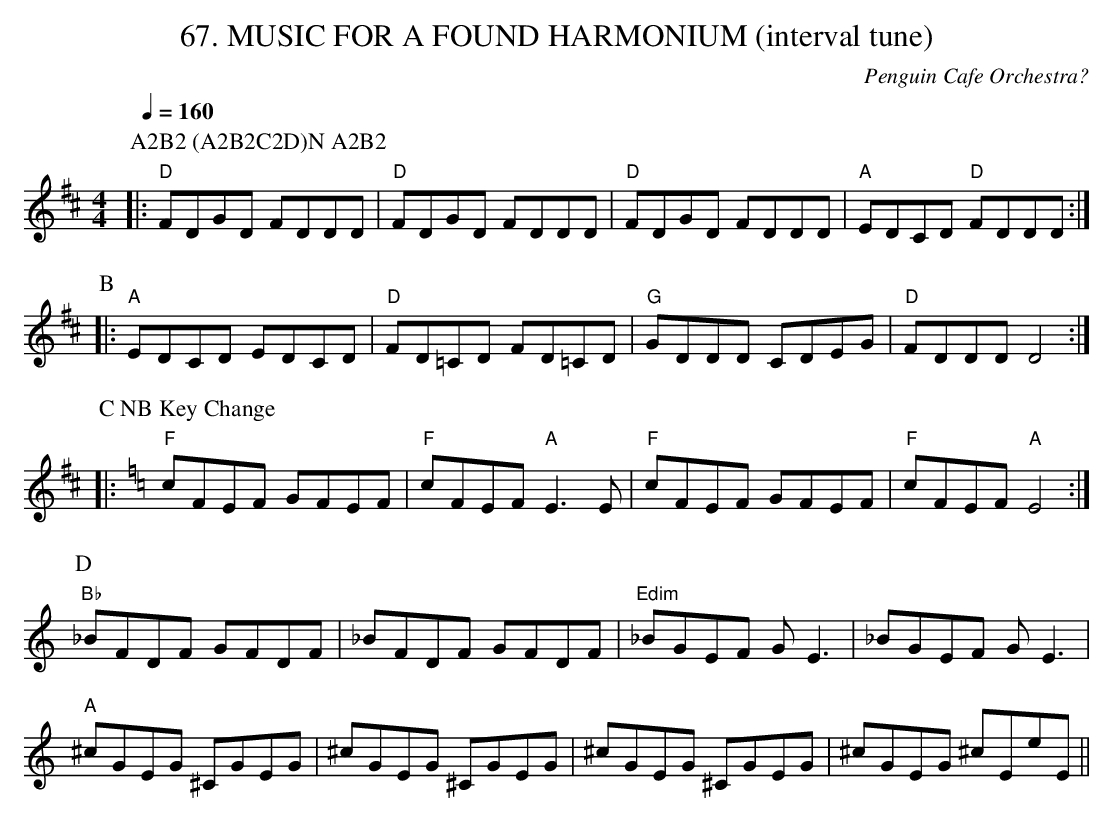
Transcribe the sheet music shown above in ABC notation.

X:1
T:67. MUSIC FOR A FOUND HARMONIUM (interval tune)
C: Penguin Cafe Orchestra?
M:4/4
Q:1/4=160
K:D
P:A2B2 (A2B2C2D)N A2B2
P:A
|:"D" FDGD FDDD|"D" FDGD FDDD|"D"FDGD FDDD|"A"EDCD "D"FDDD:|
P:B
|:"A"EDCD EDCD|"D"FD=CD FD=CD|"G"GDDD CDEG|"D"FDDD D4:|
P:C NB Key Change
K:C
|:"F"cFEF GFEF|"F"cFEF "A"E3E|"F"cFEF GFEF|"F"cFEF "A"E4:|
P:D
"Bb"_BFDF GFDF|_BFDF GFDF|"Edim"_BGEF GE3|_BGEF GE3|
"A"^cGEG ^CGEG|^cGEG ^CGEG|^cGEG ^CGEG|^cGEG ^cEeE||
